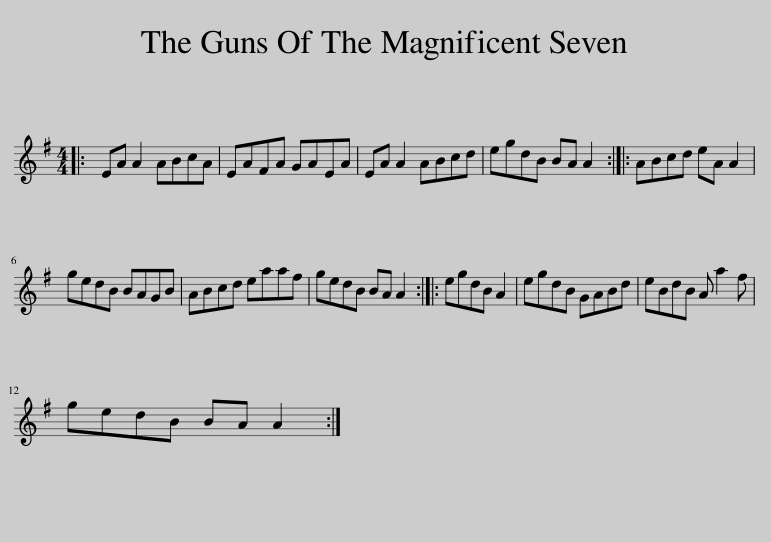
X:1
L:1/8
M:4/4
I:linebreak $
K:G
V:1 treble
V:1
|: EA A2 ABcA | EAFA GAEA | EA A2 ABcd | egdB BA A2 :: ABcd eA A2 |$ %5
 gedB BAGB | ABcd eaaf | gedB BA A2 :: egdB A2 | egdB GABd | %10
 eBdB A a2 f |$ gedB BA A2 :| %12
